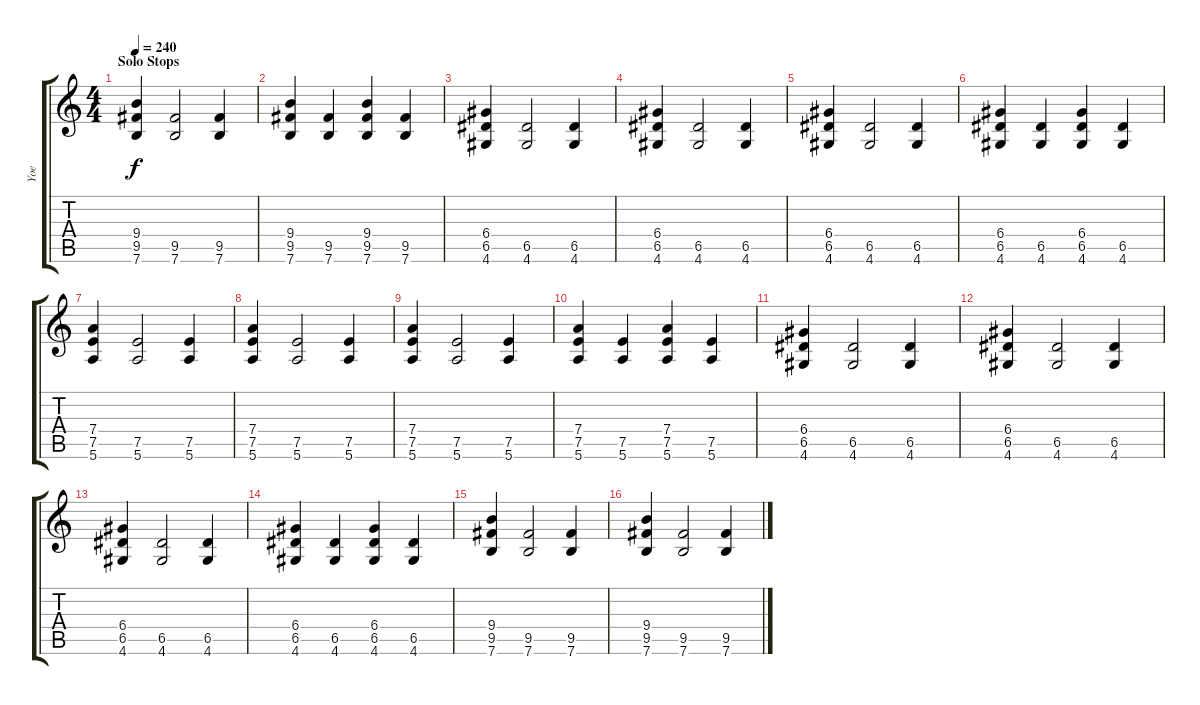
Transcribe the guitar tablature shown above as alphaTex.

\track ("Yoe" "Yoe") {instrument acousticguitarnylon}
\staff {score tabs}
\tuning (E4 B3 G3 D3 A2 E2) {hide}
\ts (4 4)
\section ("" "Solo Stops")
\tempo 240
\clef g2
\ks c
(9.4 9.5 7.6).4{dy f} (9.5 7.6).2 (9.5 7.6).4 |
(9.4 9.5 7.6).4 (9.5 7.6).4 (9.4 9.5 7.6).4 (9.5 7.6).4 |
(6.4 6.5 4.6).4 (6.5 4.6).2 (6.5 4.6).4 |
(6.4 6.5 4.6).4 (6.5 4.6).2 (6.5 4.6).4 |
(6.4 6.5 4.6).4 (6.5 4.6).2 (6.5 4.6).4 |
(6.4 6.5 4.6).4 (6.5 4.6).4 (6.4 6.5 4.6).4 (6.5 4.6).4 |
(7.4 7.5 5.6).4 (7.5 5.6).2 (7.5 5.6).4 |
(7.4 7.5 5.6).4 (7.5 5.6).2 (7.5 5.6).4 |
(7.4 7.5 5.6).4 (7.5 5.6).2 (7.5 5.6).4 |
(7.4 7.5 5.6).4 (7.5 5.6).4 (7.4 7.5 5.6).4 (7.5 5.6).4 |
(6.4 6.5 4.6).4 (6.5 4.6).2 (6.5 4.6).4 |
(6.4 6.5 4.6).4 (6.5 4.6).2 (6.5 4.6).4 |
(6.4 6.5 4.6).4 (6.5 4.6).2 (6.5 4.6).4 |
(6.4 6.5 4.6).4 (6.5 4.6).4 (6.4 6.5 4.6).4 (6.5 4.6).4 |
(9.4 9.5 7.6).4 (9.5 7.6).2 (9.5 7.6).4 |
(9.4 9.5 7.6).4 (9.5 7.6).2 (9.5 7.6).4
